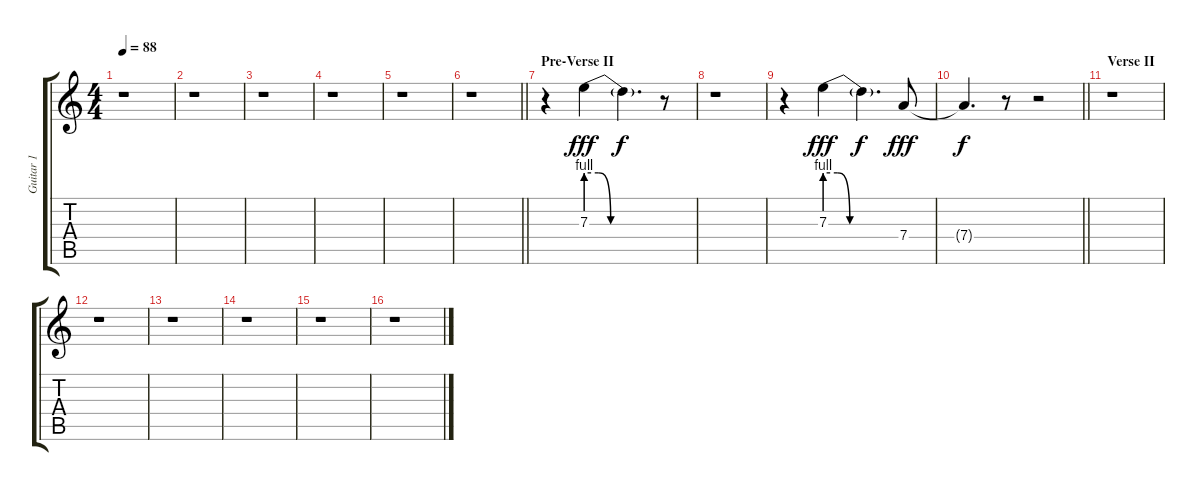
\track ("Guitar 1" "Guitar 1") {instrument distortionguitar}
\staff {score tabs}
\tuning (E4 B3 G3 D3 A2 E2) {hide}
\ts (4 4)
\tempo 88
\clef g2
\ks c
r.1{dy f} |
r.1 |
r.1 |
r.1 |
r.1 |
\barLineRight lightlight
r.1 |
\section ("" "Pre-Verse II")
r.4{volume 16} 7.3{be (custom 0 4 10 4 20 0 30 0 40 0 60 0)}.4{dy fff} 7.3{t}.4{d dy f} r.8 |
r.1 |
r.4{volume 16} 7.3{be (custom 0 4 10 4 20 0 30 0 40 0 60 0)}.4{dy fff} 7.3{t}.4{d dy f} 7.4.8{dy fff} |
\barLineRight lightlight
7.4{t}.4{d dy f} r.8 r.2 |
\section ("" "Verse II")
r.1 |
r.1 |
r.1 |
r.1 |
r.1 |
r.1
